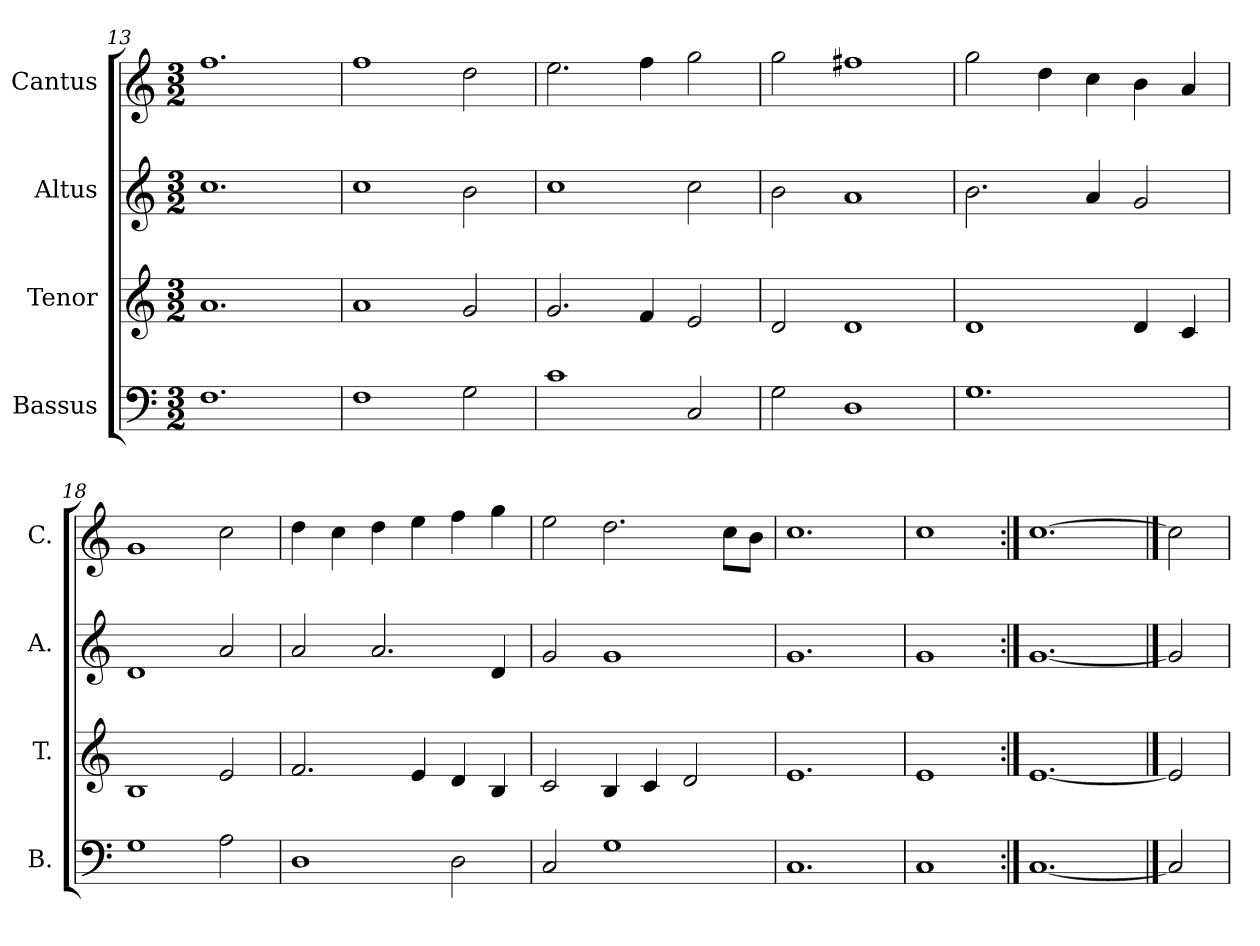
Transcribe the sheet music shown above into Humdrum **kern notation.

**kern	**kern	**kern	**kern
*part4	*part3	*part2	*part1
*staff4	*staff3	*staff2	*staff1
*I"Bassus	*I"Tenor	*I"Altus	*I"Cantus
*I'B.	*I'T.	*I'A.	*I'C.
*clefF4	*clefG2	*clefG2	*clefG2
*k[]	*k[]	*k[]	*k[]
*M3/2	*M3/2	*M3/2	*M3/2
=13	=13	=13	=13
1.F	1.a	1.cc	1.ff
=14	=14	=14	=14
1F	1a	1cc	1ff
2G\	2g/	2b\	2dd\
=15	=15	=15	=15
1c	2.g/	1cc	2.ee\
.	4f/	.	4ff\
2C/	2e/	2cc\	2gg\
=16	=16	=16	=16
2G\	2d/	2b\	2gg\
1D	1d	1a	1ff#X
=17	=17	=17	=17
1.G	1d	2.b\	2gg\
.	.	.	4dd\
.	.	4a/	4cc\
.	4d/	2g/	4b\
.	4c/	.	4a/
!!LO:LB:g=z
=18	=18	=18	=18
1G	1B	1d	1g
2A\	2e/	2a/	2cc\
=19	=19	=19	=19
1D	2.f/	2a/	4dd\
.	.	.	4cc\
.	.	2.a/	4dd\
.	4e/	.	4ee\
2D\	4d/	.	4ff\
.	4B/	4d/	4gg\
=20	=20	=20	=20
2C/	2c/	2g/	2ee\
1G	4B/	1g	2.dd\
.	4c/	.	.
.	2d/	.	.
.	.	.	8cc\L
.	.	.	8b\J
=21	=21	=21	=21
1.C	1.e	1.g	1.cc
=22	=22	=22	=22
1C	1e	1g	1cc
=23:|!	=23:|!	=23:|!	=23:|!
[1.C	[1.e	[1.g	[1.cc
==24	==24	==24	==24
2C]	2e]	2g]	2cc]
=	=	=	=
*-	*-	*-	*-
